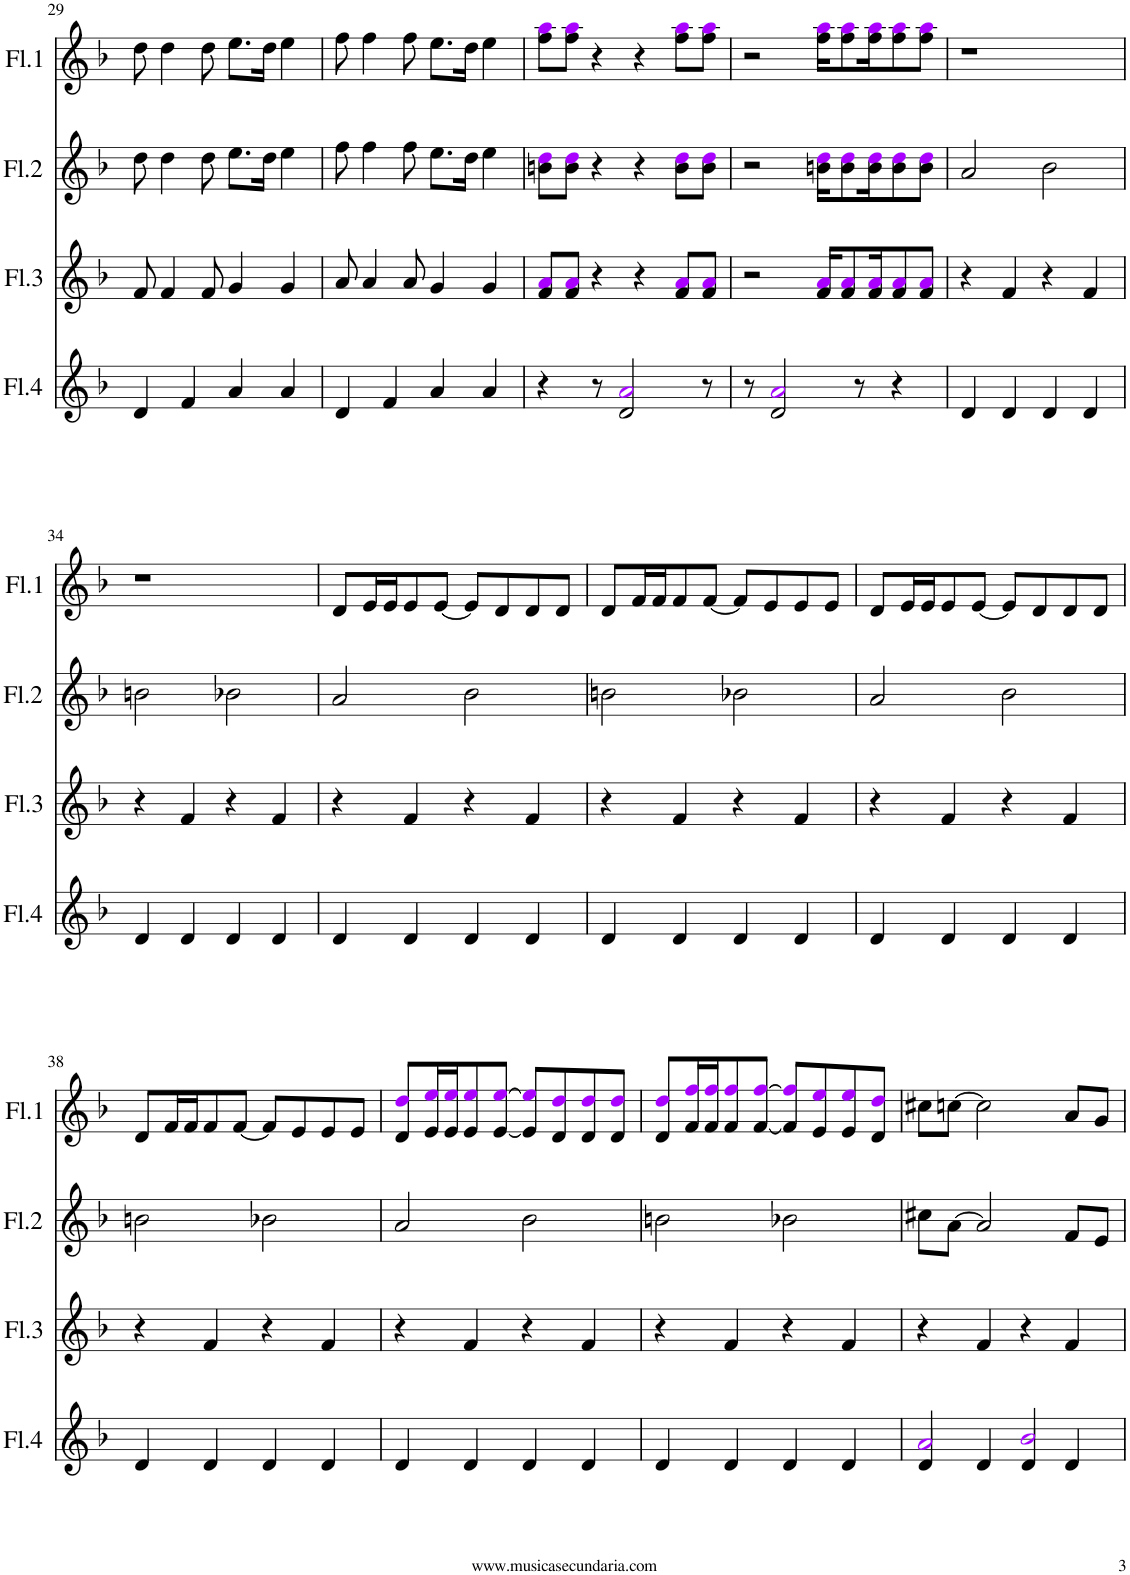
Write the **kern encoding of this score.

**kern	**kern	**kern	**kern
*part4	*part3	*part2	*part1
*staff4	*staff3	*staff2	*staff1
*I"Flauta 4	*I"Flauta 3	*I"Flauta 2	*I"Flauta 1
*I'Fl.4	*I'Fl.3	*I'Fl.2	*I'Fl.1
!!LO:PB:g=z
*clefG2	*clefG2	*clefG2	*clefG2
*k[b-]	*k[b-]	*k[b-]	*k[b-]
=29	=29	=29	=29
4d/	8f/	8dd\	8dd\
.	4f/	4dd\	4dd\
4f/	.	.	.
.	8f/	8dd\	8dd\
4a/	4g/	8.ee\L	8.ee\L
.	.	16dd\Jk	16dd\Jk
4a/	4g/	4ee\	4ee\
=30	=30	=30	=30
4d/	8a/	8ff\	8ff\
.	4a/	4ff\	4ff\
4f/	.	.	.
.	8a/	8ff\	8ff\
4a/	4g/	8.ee\L	8.ee\L
.	.	16dd\Jk	16dd\Jk
4a/	4g/	4ee\	4ee\
=31	=31	=31	=31
4r	8f/ 8ai/L	8bn\ 8ddi\L	8ff\ 8aai\L
.	8f/ 8ai/J	8b\ 8ddi\J	8ff\ 8aai\J
8r	4r	4r	4r
2d/ 2ai/	.	.	.
.	4r	4r	4r
.	8f/ 8ai/L	8b\ 8ddi\L	8ff\ 8aai\L
8r	8f/ 8ai/J	8b\ 8ddi\J	8ff\ 8aai\J
=32	=32	=32	=32
8r	2r	2r	2r
2d/ 2ai/	.	.	.
.	16f/ 16ai/KL	16bn\ 16ddi\KL	16ff\ 16aai\KL
.	8f/ 8ai/	8b\ 8ddi\	8ff\ 8aai\
8r	.	.	.
.	16f/ 16ai/K	16b\ 16ddi\K	16ff\ 16aai\K
4r	8f/ 8ai/	8b\ 8ddi\	8ff\ 8aai\
.	8f/ 8ai/J	8b\ 8ddi\J	8ff\ 8aai\J
=33	=33	=33	=33
4d/	4r	2a/	1r
4d/	4f/	.	.
4d/	4r	2b-\	.
4d/	4f/	.	.
!!LO:LB:g=z
=34	=34	=34	=34
4d/	4r	2bn\	1r
4d/	4f/	.	.
4d/	4r	2b-X\	.
4d/	4f/	.	.
=35	=35	=35	=35
4d/	4r	2a/	8d/L
.	.	.	16e/L
.	.	.	16e/J
4d/	4f/	.	8e/
.	.	.	[8e/J
4d/	4r	2b-\	8e/L]
.	.	.	8d/
4d/	4f/	.	8d/
.	.	.	8d/J
=36	=36	=36	=36
4d/	4r	2bn\	8d/L
.	.	.	16f/L
.	.	.	16f/J
4d/	4f/	.	8f/
.	.	.	[8f/J
4d/	4r	2b-X\	8f/L]
.	.	.	8e/
4d/	4f/	.	8e/
.	.	.	8e/J
=37	=37	=37	=37
4d/	4r	2a/	8d/L
.	.	.	16e/L
.	.	.	16e/J
4d/	4f/	.	8e/
.	.	.	[8e/J
4d/	4r	2b-\	8e/L]
.	.	.	8d/
4d/	4f/	.	8d/
.	.	.	8d/J
!!LO:LB:g=z
=38	=38	=38	=38
4d/	4r	2bn\	8d/L
.	.	.	16f/L
.	.	.	16f/J
4d/	4f/	.	8f/
.	.	.	[8f/J
4d/	4r	2b-X\	8f/L]
.	.	.	8e/
4d/	4f/	.	8e/
.	.	.	8e/J
=39	=39	=39	=39
4d/	4r	2a/	8d/ 8ddi/L
.	.	.	16e/ 16eei/L
.	.	.	16e/ 16eei/J
4d/	4f/	.	8e/ 8eei/
.	.	.	[8e/ [8eei/J
4d/	4r	2b-\	8e/] 8eei/]L
.	.	.	8d/ 8ddi/
4d/	4f/	.	8d/ 8ddi/
.	.	.	8d/ 8ddi/J
=40	=40	=40	=40
4d/	4r	2bn\	8d/ 8ddi/L
.	.	.	16f/ 16ffi/L
.	.	.	16f/ 16ffi/J
4d/	4f/	.	8f/ 8ffi/
.	.	.	[8f/ [8ffi/J
4d/	4r	2b-X\	8f/] 8ffi/]L
.	.	.	8e/ 8eei/
4d/	4f/	.	8e/ 8eei/
.	.	.	8d/ 8ddi/J
=41	=41	=41	=41
*^	*	*	*
4d/	2ai/	4r	8cc#X\L	8cc#X\L
.	.	.	[8a\J	[8ccn\J
4d/	.	4f/	2a/]	2cc\]
4d/	2b-i/	4r	.	.
4d/	.	4f/	8f/L	8a/L
.	.	.	8e/J	8g/J
*v	*v	*	*	*
=	=	=	=
*-	*-	*-	*-
